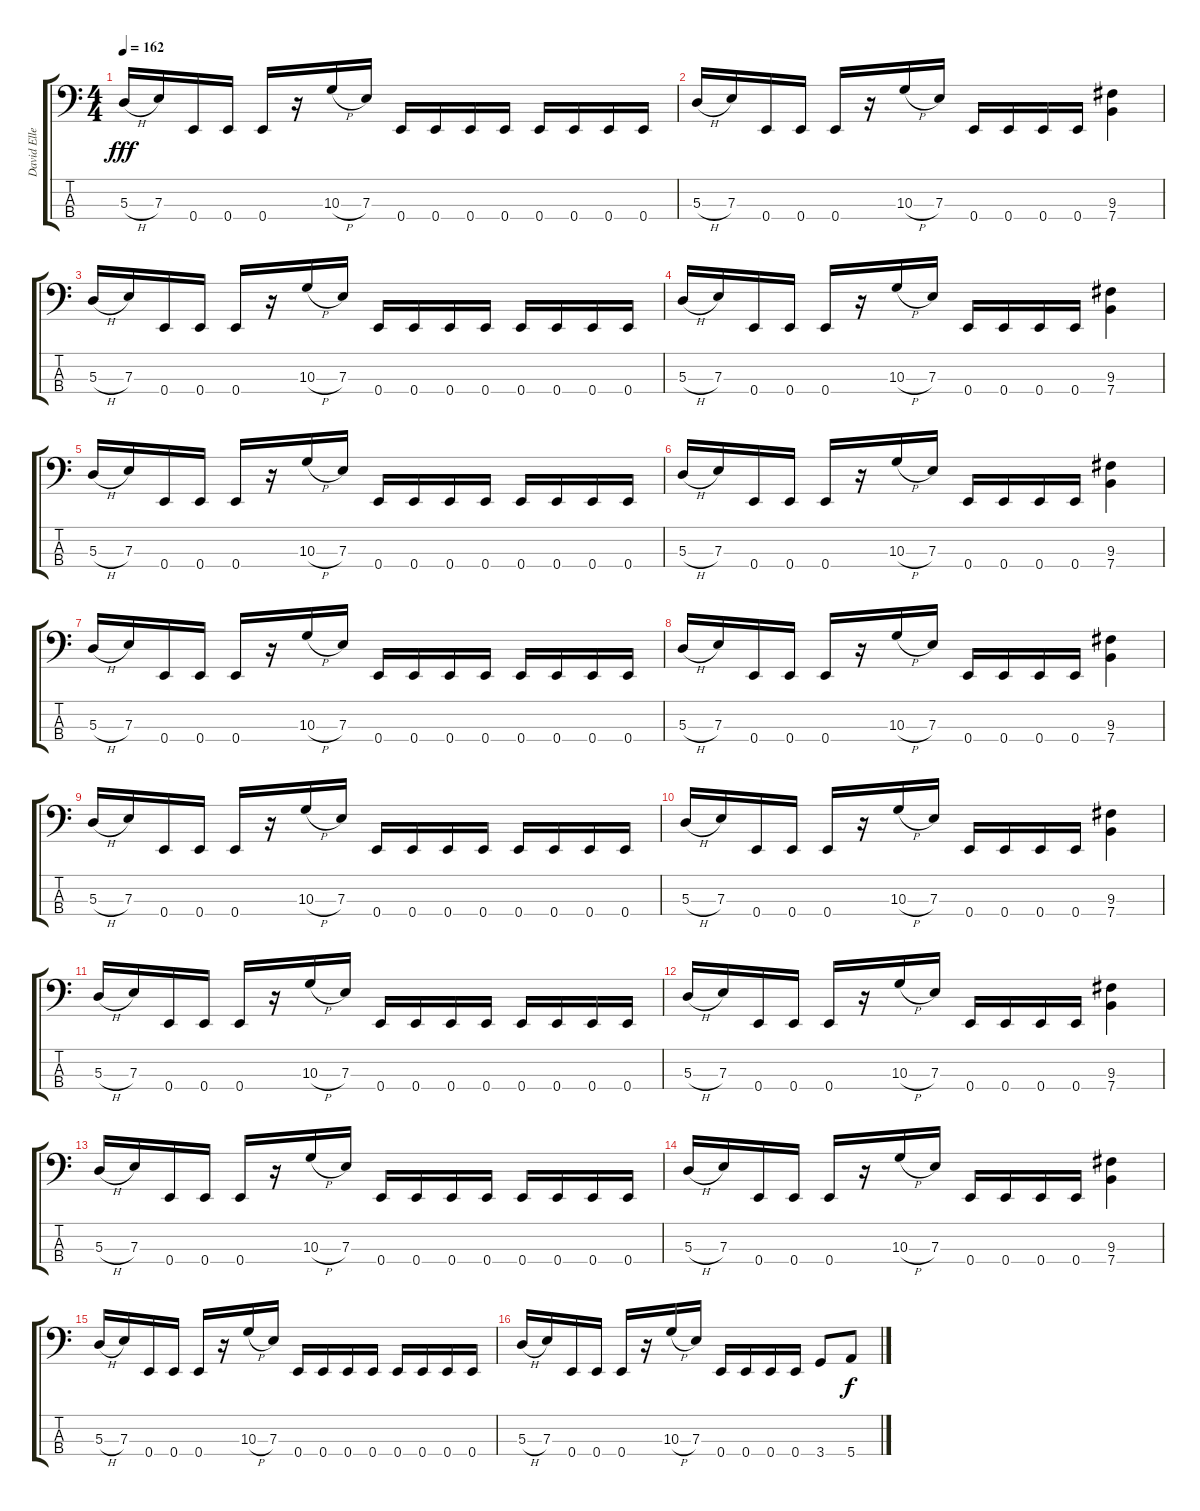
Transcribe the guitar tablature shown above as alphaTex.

\track ("David Ellefson" "David Elle") {instrument electricbassfinger}
\staff {score tabs}
\tuning (G2 D2 A1 E1) {hide}
\ts (4 4)
\tempo 162
\clef f4
\ks c
5.3{h}.16{dy fff} 7.3.16 0.4.16 0.4.16 0.4.16 r.16 10.3{h}.16 7.3.16 0.4.16 0.4.16 0.4.16 0.4.16 0.4.16 0.4.16 0.4.16 0.4.16 |
5.3{h}.16 7.3.16 0.4.16 0.4.16 0.4.16 r.16 10.3{h}.16 7.3.16 0.4.16 0.4.16 0.4.16 0.4.16 (9.3 7.4).4 |
5.3{h}.16 7.3.16 0.4.16 0.4.16 0.4.16 r.16 10.3{h}.16 7.3.16 0.4.16 0.4.16 0.4.16 0.4.16 0.4.16 0.4.16 0.4.16 0.4.16 |
5.3{h}.16 7.3.16 0.4.16 0.4.16 0.4.16 r.16 10.3{h}.16 7.3.16 0.4.16 0.4.16 0.4.16 0.4.16 (9.3 7.4).4 |
5.3{h}.16 7.3.16 0.4.16 0.4.16 0.4.16 r.16 10.3{h}.16 7.3.16 0.4.16 0.4.16 0.4.16 0.4.16 0.4.16 0.4.16 0.4.16 0.4.16 |
5.3{h}.16 7.3.16 0.4.16 0.4.16 0.4.16 r.16 10.3{h}.16 7.3.16 0.4.16 0.4.16 0.4.16 0.4.16 (9.3 7.4).4 |
5.3{h}.16 7.3.16 0.4.16 0.4.16 0.4.16 r.16 10.3{h}.16 7.3.16 0.4.16 0.4.16 0.4.16 0.4.16 0.4.16 0.4.16 0.4.16 0.4.16 |
5.3{h}.16 7.3.16 0.4.16 0.4.16 0.4.16 r.16 10.3{h}.16 7.3.16 0.4.16 0.4.16 0.4.16 0.4.16 (9.3 7.4).4 |
5.3{h}.16 7.3.16 0.4.16 0.4.16 0.4.16 r.16 10.3{h}.16 7.3.16 0.4.16 0.4.16 0.4.16 0.4.16 0.4.16 0.4.16 0.4.16 0.4.16 |
5.3{h}.16 7.3.16 0.4.16 0.4.16 0.4.16 r.16 10.3{h}.16 7.3.16 0.4.16 0.4.16 0.4.16 0.4.16 (9.3 7.4).4 |
5.3{h}.16 7.3.16 0.4.16 0.4.16 0.4.16 r.16 10.3{h}.16 7.3.16 0.4.16 0.4.16 0.4.16 0.4.16 0.4.16 0.4.16 0.4.16 0.4.16 |
5.3{h}.16 7.3.16 0.4.16 0.4.16 0.4.16 r.16 10.3{h}.16 7.3.16 0.4.16 0.4.16 0.4.16 0.4.16 (9.3 7.4).4 |
5.3{h}.16 7.3.16 0.4.16 0.4.16 0.4.16 r.16 10.3{h}.16 7.3.16 0.4.16 0.4.16 0.4.16 0.4.16 0.4.16 0.4.16 0.4.16 0.4.16 |
5.3{h}.16 7.3.16 0.4.16 0.4.16 0.4.16 r.16 10.3{h}.16 7.3.16 0.4.16 0.4.16 0.4.16 0.4.16 (9.3 7.4).4 |
5.3{h}.16 7.3.16 0.4.16 0.4.16 0.4.16 r.16 10.3{h}.16 7.3.16 0.4.16 0.4.16 0.4.16 0.4.16 0.4.16 0.4.16 0.4.16 0.4.16 |
5.3{h}.16 7.3.16 0.4.16 0.4.16 0.4.16 r.16 10.3{h}.16 7.3.16 0.4.16 0.4.16 0.4.16 0.4.16 3.4.8 5.4.8{dy f}
